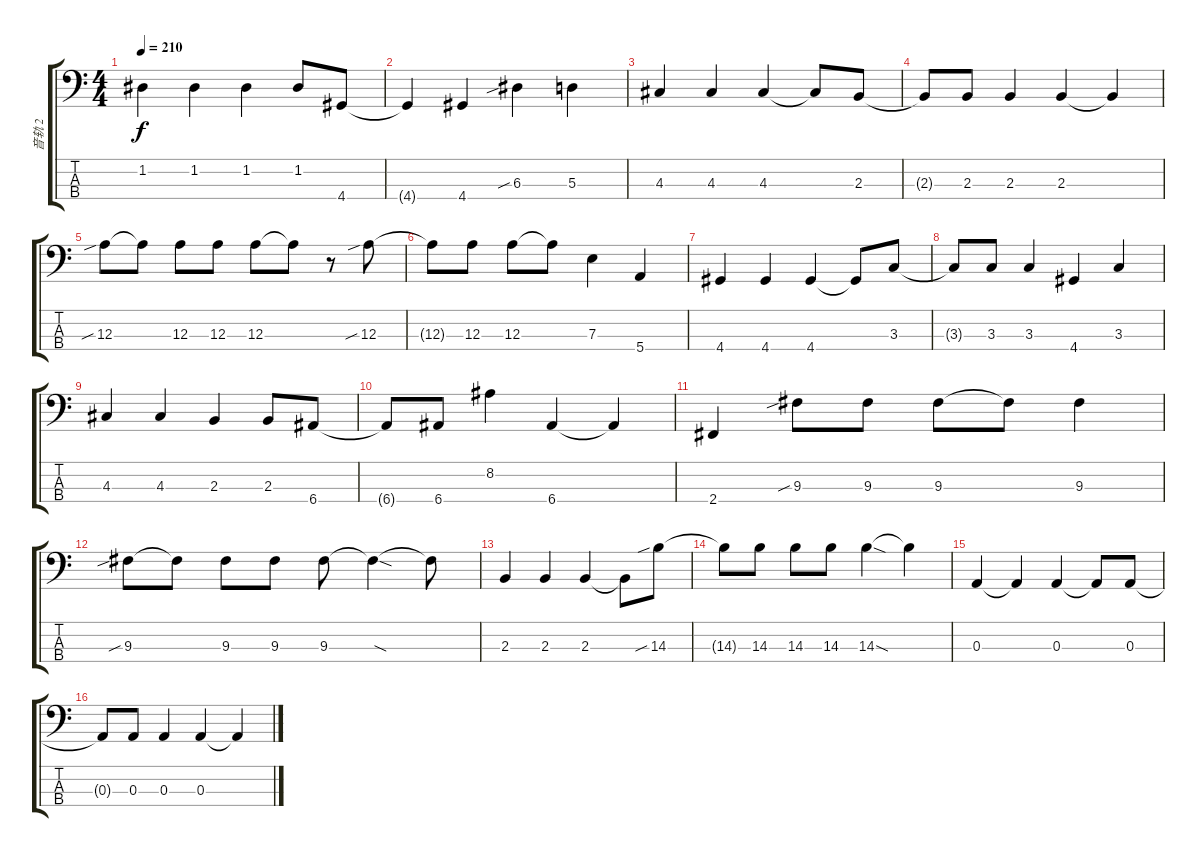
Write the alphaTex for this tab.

\track ("音轨 2" "音轨 2") {instrument electricbassfinger}
\staff {score tabs}
\tuning (G2 D2 A1 E1) {hide}
\ts (4 4)
\tempo 210
\clef f4
\ks c
1.2.4{dy f} 1.2.4 1.2.4 1.2.8 4.4.8 |
4.4{t}.4 4.4.4 6.3{sib}.4 5.3.4 |
4.3.4 4.3.4 4.3.4 4.3{t}.8 2.3.8 |
2.3{t}.8 2.3.8 2.3.4 2.3.4 2.3{t}.4 |
12.3{sib}.8 12.3{t}.8 12.3.8 12.3.8 12.3.8 12.3{t}.8 r.8 12.3{sib}.8 |
12.3{t}.8 12.3.8 12.3.8 12.3{t}.8 7.3.4 5.4.4 |
4.4.4 4.4.4 4.4.4 4.4{t}.8 3.3.8 |
3.3{t}.8 3.3.8 3.3.4 4.4.4 3.3.4 |
4.3.4 4.3.4 2.3.4 2.3.8 6.4.8 |
6.4{t}.8 6.4.8 8.2.4 6.4.4 6.4{t}.4 |
2.4.4 9.3{sib}.8 9.3.8 9.3.8 9.3{t}.8 9.3.4 |
9.3{sib}.8 9.3{t}.8 9.3.8 9.3.8 9.3.8 9.3{sod t}.4 9.3{t}.8 |
2.3.4 2.3.4 2.3.4 2.3{t}.8 14.3{sib}.8 |
14.3{t}.8 14.3.8 14.3.8 14.3.8 14.3{sod}.4 14.3{t}.4 |
0.3.4 0.3{t}.4 0.3.4 0.3{t}.8 0.3.8 |
0.3{t}.8 0.3.8 0.3.4 0.3.4 0.3{t}.4
